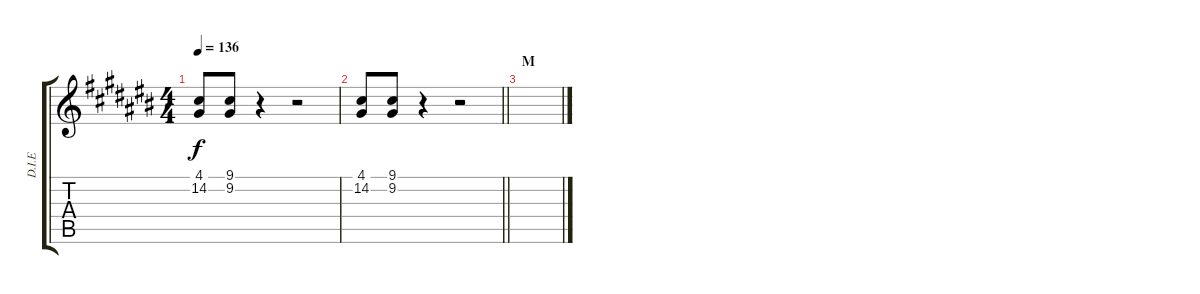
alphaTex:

\track ("D.I.E" "D.I.E") {instrument reedorgan}
\staff {score tabs}
\tuning (E4 B3 G3 D3 A2 E2) {hide}
\ts (4 4)
\tempo 136
\clef g2
\ks c#
(4.1 14.2).8{dy f} (9.1 9.2).8 r.4 r.2 |
\barLineRight lightlight
(4.1 14.2).8 (9.1 9.2).8 r.4 r.2 |
\section ("" "M")
